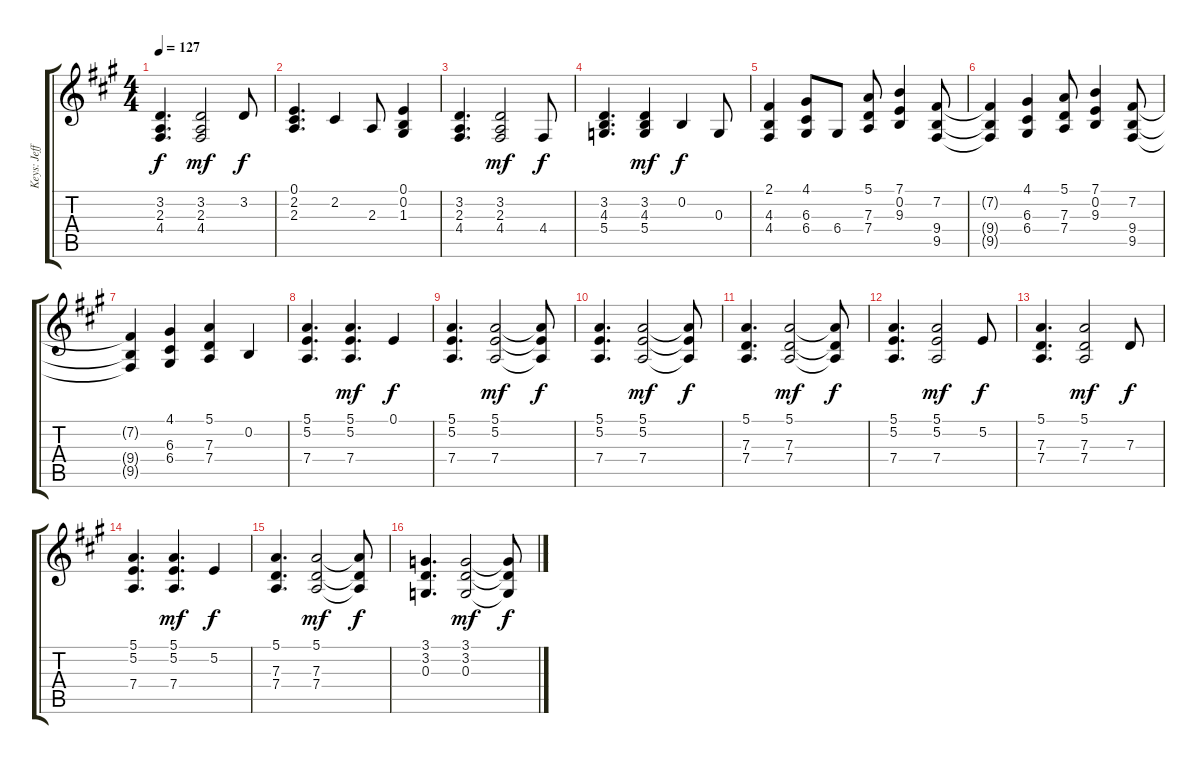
\track ("Keys: Jeff" "Keys: Jeff") {instrument electricgrandpiano}
\staff {score tabs}
\tuning (E4 B3 G3 D3 A2 E2) {hide}
\ts (4 4)
\tempo 127
\clef g2
\ks a
(3.2 2.3 4.4).4{d dy f} (3.2 2.3 4.4).2{dy mf} 3.2.8{dy f} |
(0.1 2.2 2.3).4{d} 2.2.4 2.3.8 (0.1 0.2 1.3).4 |
(3.2 2.3 4.4).4{d} (3.2 2.3 4.4).2{dy mf} 4.4.8{dy f} |
(3.2 4.3 5.4).4{d} (3.2 4.3 5.4).4{dy mf} 0.2.4{dy f} 0.3.8 |
(2.1 4.3 4.4).4 (4.1 6.3 6.4).8 6.4.8 (5.1 7.3 7.4).8 (7.1 0.2 9.3).4 (7.2 9.4 9.5).8 |
(7.2{t} 9.4{t} 9.5{t}).4 (4.1 6.3 6.4).4 (5.1 7.3 7.4).8 (7.1 0.2 9.3).4 (7.2 9.4 9.5).8 |
(7.2{t} 9.4{t} 9.5{t}).4 (4.1 6.3 6.4).4 (5.1 7.3 7.4).4 0.2.4 |
(5.1 5.2 7.4).4{d} (5.1 5.2 7.4).4{d dy mf} 0.1.4{dy f} |
(5.1 5.2 7.4).4{d} (5.1 5.2 7.4).2{dy mf} (5.1{t} 5.2{t} 7.4{t}).8{dy f} |
(5.1 5.2 7.4).4{d} (5.1 5.2 7.4).2{dy mf} (5.1{t} 5.2{t} 7.4{t}).8{dy f} |
(5.1 7.3 7.4).4{d} (5.1 7.3 7.4).2{dy mf} (5.1{t} 7.3{t} 7.4{t}).8{dy f} |
(5.1 5.2 7.4).4{d} (5.1 5.2 7.4).2{dy mf} 5.2.8{dy f} |
(5.1 7.3 7.4).4{d} (5.1 7.3 7.4).2{dy mf} 7.3.8{dy f} |
(5.1 5.2 7.4).4{d} (5.1 5.2 7.4).4{d dy mf} 5.2.4{dy f} |
(5.1 7.3 7.4).4{d} (5.1 7.3 7.4).2{dy mf} (5.1{t} 7.3{t} 7.4{t}).8{dy f} |
(3.1 3.2 0.3).4{d} (3.1 3.2 0.3).2{dy mf} (3.1{t} 3.2{t} 0.3{t}).8{dy f}
